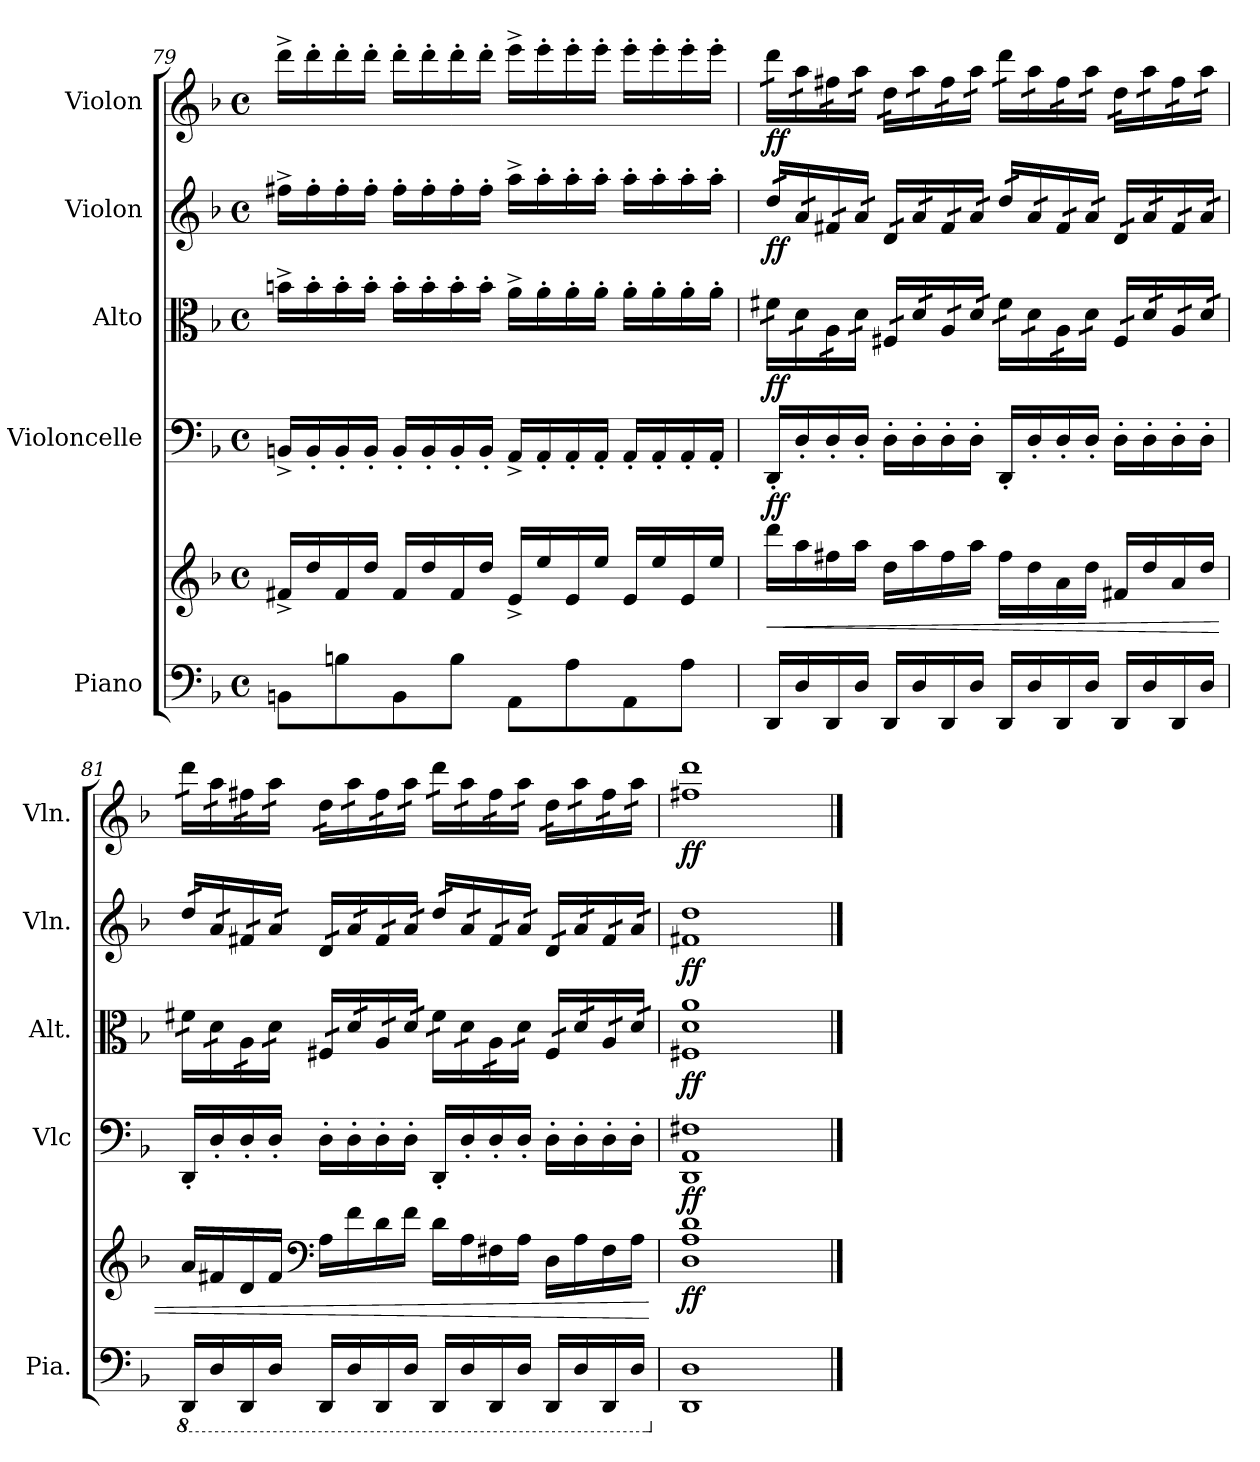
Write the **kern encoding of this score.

**kern	**kern	**dynam	**kern	**dynam	**kern	**dynam	**kern	**dynam	**kern	**dynam
*part5	*part5	*part5	*part4	*part4	*part3	*part3	*part2	*part2	*part1	*part1
*staff6	*staff5	*staff5/6	*staff4	*staff4	*staff3	*staff3	*staff2	*staff2	*staff1	*staff1
*I"Piano	*	*	*I"Violoncelle	*	*I"Alto	*	*I"Violon	*	*I"Violon	*
*I'Pia.	*	*	*I'Vlc	*	*I'Alt.	*	*I'Vln.	*	*I'Vln.	*
!!LO:PB:g=z
*clefF4	*clefG2	*	*clefF4	*	*clefC3	*	*clefG2	*	*clefG2	*
*k[b-]	*k[b-]	*	*k[b-]	*	*k[b-]	*	*k[b-]	*	*k[b-]	*
*M4/4	*M4/4	*	*M4/4	*	*M4/4	*	*M4/4	*	*M4/4	*
*met(c)	*met(c)	*	*met(c)	*	*met(c)	*	*met(c)	*	*met(c)	*
=79	=79	=79	=79	=79	=79	=79	=79	=79	=79	=79
8BBn\L	16f#X^/LL	.	16BBn^/LL	.	16bn^\LL	.	16ff#X^\LL	.	16ddd^\LL	.
.	16dd/	.	16BB'/	.	16b'\	.	16ff#'\	.	16ddd'\	.
8Bn\	16f#/	.	16BB'/	.	16b'\	.	16ff#'\	.	16ddd'\	.
.	16dd/JJ	.	16BB'/JJ	.	16b'\JJ	.	16ff#'\JJ	.	16ddd'\JJ	.
8BB\	16f#/LL	.	16BB'/LL	.	16b'\LL	.	16ff#'\LL	.	16ddd'\LL	.
.	16dd/	.	16BB'/	.	16b'\	.	16ff#'\	.	16ddd'\	.
8B\J	16f#/	.	16BB'/	.	16b'\	.	16ff#'\	.	16ddd'\	.
.	16dd/JJ	.	16BB'/JJ	.	16b'\JJ	.	16ff#'\JJ	.	16ddd'\JJ	.
8AA\L	16e^/LL	.	16AA^/LL	.	16a^\LL	.	16aa^\LL	.	16eee^\LL	.
.	16ee/	.	16AA'/	.	16a'\	.	16aa'\	.	16eee'\	.
8A\	16e/	.	16AA'/	.	16a'\	.	16aa'\	.	16eee'\	.
.	16ee/JJ	.	16AA'/JJ	.	16a'\JJ	.	16aa'\JJ	.	16eee'\JJ	.
8AA\	16e/LL	.	16AA'/LL	.	16a'\LL	.	16aa'\LL	.	16eee'\LL	.
.	16ee/	.	16AA'/	.	16a'\	.	16aa'\	.	16eee'\	.
8A\J	16e/	.	16AA'/	.	16a'\	.	16aa'\	.	16eee'\	.
.	16ee/JJ	.	16AA'/JJ	.	16a'\JJ	.	16aa'\JJ	.	16eee'\JJ	.
=80	=80	=80	=80	=80	=80	=80	=80	=80	=80	=80
!	!	!LO:HP:b	!	!LO:DY:b	!	!LO:DY:b	!	!LO:DY:b	!	!LO:DY:b
*	*	*	*	*	*tremolo	*	*	*	*	*
*	*	*	*	*	*	*	*tremolo	*	*	*
*	*	*	*	*	*	*	*	*	*tremolo	*
16DD/LL	16ddd\LL	<	16DD'/LL	ff	32f#X\LLL	ff	32dd/LLL	ff	32ddd\LLL	ff
.	.	.	.	.	32f#X\	.	32dd/	.	32ddd\	.
16D/	16aa\	.	16D'/	.	32d\	.	32a/	.	32aa\	.
.	.	.	.	.	32d\	.	32a/	.	32aa\	.
16DD/	16ff#X\	.	16D'/	.	32A\	.	32f#X/	.	32ff#X\	.
.	.	.	.	.	32A\	.	32f#X/	.	32ff#X\	.
16D/JJ	16aa\JJ	.	16D'/JJ	.	32d\	.	32a/	.	32aa\	.
.	.	.	.	.	32d\JJJ	.	32a/JJJ	.	32aa\JJJ	.
16DD/LL	16dd\LL	.	16D'\LL	.	32F#X/LLL	.	32d/LLL	.	32dd\LLL	.
.	.	.	.	.	32F#X/	.	32d/	.	32dd\	.
16D/	16aa\	.	16D'\	.	32d/	.	32a/	.	32aa\	.
.	.	.	.	.	32d/	.	32a/	.	32aa\	.
16DD/	16ff#\	.	16D'\	.	32A/	.	32f#/	.	32ff#\	.
.	.	.	.	.	32A/	.	32f#/	.	32ff#\	.
16D/JJ	16aa\JJ	.	16D'\JJ	.	32d/	.	32a/	.	32aa\	.
.	.	.	.	.	32d/JJJ	.	32a/JJJ	.	32aa\JJJ	.
16DD/LL	16ff#\LL	.	16DD'/LL	.	32f#\LLL	.	32dd/LLL	.	32ddd\LLL	.
.	.	.	.	.	32f#\	.	32dd/	.	32ddd\	.
16D/	16dd\	.	16D'/	.	32d\	.	32a/	.	32aa\	.
.	.	.	.	.	32d\	.	32a/	.	32aa\	.
16DD/	16a\	.	16D'/	.	32A\	.	32f#/	.	32ff#\	.
.	.	.	.	.	32A\	.	32f#/	.	32ff#\	.
16D/JJ	16dd\JJ	.	16D'/JJ	.	32d\	.	32a/	.	32aa\	.
.	.	.	.	.	32d\JJJ	.	32a/JJJ	.	32aa\JJJ	.
16DD/LL	16f#X/LL	.	16D'\LL	.	32F#/LLL	.	32d/LLL	.	32dd\LLL	.
.	.	.	.	.	32F#/	.	32d/	.	32dd\	.
16D/	16dd/	.	16D'\	.	32d/	.	32a/	.	32aa\	.
.	.	.	.	.	32d/	.	32a/	.	32aa\	.
16DD/	16a/	.	16D'\	.	32A/	.	32f#/	.	32ff#\	.
.	.	.	.	.	32A/	.	32f#/	.	32ff#\	.
16D/JJ	16dd/JJ	.	16D'\JJ	.	32d/	.	32a/	.	32aa\	.
.	.	.	.	.	32d/JJJ	.	32a/JJJ	.	32aa\JJJ	.
!!LO:LB:g=z
=81	=81	=81	=81	=81	=81	=81	=81	=81	=81	=81
*8ba	*	*	*	*	*	*	*	*	*	*
16DDD/LL	16a/LL	.	16DD'/LL	.	32f#X\LLL	.	32dd/LLL	.	32ddd\LLL	.
.	.	.	.	.	32f#X\	.	32dd/	.	32ddd\	.
16DD/	16f#X/	.	16D'/	.	32d\	.	32a/	.	32aa\	.
.	.	.	.	.	32d\	.	32a/	.	32aa\	.
16DDD/	16d/	.	16D'/	.	32A\	.	32f#X/	.	32ff#X\	.
.	.	.	.	.	32A\	.	32f#X/	.	32ff#X\	.
16DD/JJ	16f#/JJ	.	16D'/JJ	.	32d\	.	32a/	.	32aa\	.
.	.	.	.	.	32d\JJJ	.	32a/JJJ	.	32aa\JJJ	.
*	*clefF4	*	*	*	*	*	*	*	*	*
16DDD/LL	16A\LL	.	16D'\LL	.	32F#X/LLL	.	32d/LLL	.	32dd\LLL	.
.	.	.	.	.	32F#X/	.	32d/	.	32dd\	.
16DD/	16f#\	.	16D'\	.	32d/	.	32a/	.	32aa\	.
.	.	.	.	.	32d/	.	32a/	.	32aa\	.
16DDD/	16d\	.	16D'\	.	32A/	.	32f#/	.	32ff#\	.
.	.	.	.	.	32A/	.	32f#/	.	32ff#\	.
16DD/JJ	16f#\JJ	.	16D'\JJ	.	32d/	.	32a/	.	32aa\	.
.	.	.	.	.	32d/JJJ	.	32a/JJJ	.	32aa\JJJ	.
16DDD/LL	16d\LL	.	16DD'/LL	.	32f#\LLL	.	32dd/LLL	.	32ddd\LLL	.
.	.	.	.	.	32f#\	.	32dd/	.	32ddd\	.
16DD/	16A\	.	16D'/	.	32d\	.	32a/	.	32aa\	.
.	.	.	.	.	32d\	.	32a/	.	32aa\	.
16DDD/	16F#X\	.	16D'/	.	32A\	.	32f#/	.	32ff#\	.
.	.	.	.	.	32A\	.	32f#/	.	32ff#\	.
16DD/JJ	16A\JJ	.	16D'/JJ	.	32d\	.	32a/	.	32aa\	.
.	.	.	.	.	32d\JJJ	.	32a/JJJ	.	32aa\JJJ	.
16DDD/LL	16D\LL	.	16D'\LL	.	32F#/LLL	.	32d/LLL	.	32dd\LLL	.
.	.	.	.	.	32F#/	.	32d/	.	32dd\	.
16DD/	16A\	.	16D'\	.	32d/	.	32a/	.	32aa\	.
.	.	.	.	.	32d/	.	32a/	.	32aa\	.
16DDD/	16F#\	.	16D'\	.	32A/	.	32f#/	.	32ff#\	.
.	.	.	.	.	32A/	.	32f#/	.	32ff#\	.
16DD/JJ	16A\JJ	.	16D'\JJ	.	32d/	.	32a/	.	32aa\	.
.	.	.	.	.	32d/JJJ	.	32a/JJJ	.	32aa\JJJ	.
*	*	*	*	*	*	*	*	*	*Xtremolo	*
*	*	*	*	*	*	*	*Xtremolo	*	*	*
*	*	*	*	*	*Xtremolo	*	*	*	*	*
.	.	[	.	.	.	.	.	.	.	.
=82	=82	=82	=82	=82	=82	=82	=82	=82	=82	=82
*X8ba	*	*	*	*	*	*	*	*	*	*
!	!	!LO:DY:b	!	!LO:DY:b	!	!LO:DY:b	!	!LO:DY:b	!	!LO:DY:b
1DD 1D	1D 1A 1d	ff	1DD 1AA 1F#X	ff	1F#X 1d 1a	ff	1f#X 1dd	ff	1ff#X 1ddd	ff
==	==	==	==	==	==	==	==	==	==	==
*-	*-	*-	*-	*-	*-	*-	*-	*-	*-	*-
